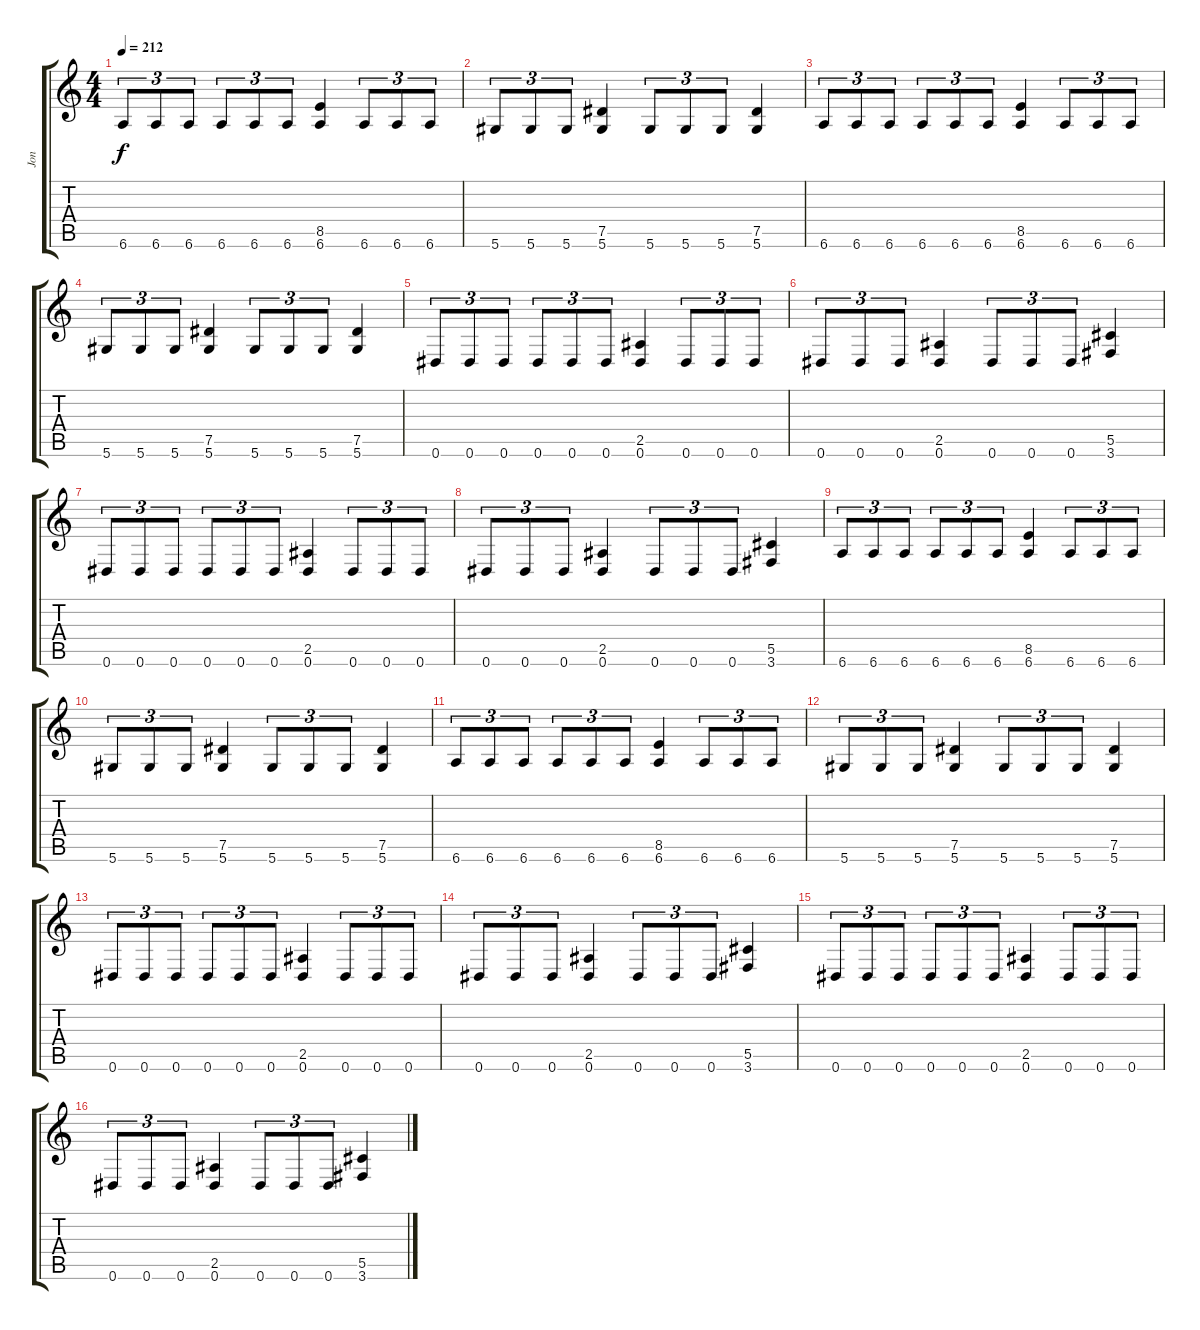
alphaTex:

\track ("Jon" "Jon") {instrument distortionguitar}
\staff {score tabs}
\tuning (Eb4 Bb3 Gb3 Db3 Ab2 Eb2) {hide}
\ts (4 4)
\tempo 212
\clef g2
\ks c
6.6.8{tu (3 2) dy f} 6.6.8{tu (3 2)} 6.6.8{tu (3 2)} 6.6.8{tu (3 2)} 6.6.8{tu (3 2)} 6.6.8{tu (3 2)} (8.5 6.6).4 6.6.8{tu (3 2)} 6.6.8{tu (3 2)} 6.6.8{tu (3 2)} |
5.6.8{tu (3 2)} 5.6.8{tu (3 2)} 5.6.8{tu (3 2)} (7.5 5.6).4 5.6.8{tu (3 2)} 5.6.8{tu (3 2)} 5.6.8{tu (3 2)} (7.5 5.6).4 |
6.6.8{tu (3 2)} 6.6.8{tu (3 2)} 6.6.8{tu (3 2)} 6.6.8{tu (3 2)} 6.6.8{tu (3 2)} 6.6.8{tu (3 2)} (8.5 6.6).4 6.6.8{tu (3 2)} 6.6.8{tu (3 2)} 6.6.8{tu (3 2)} |
5.6.8{tu (3 2)} 5.6.8{tu (3 2)} 5.6.8{tu (3 2)} (7.5 5.6).4 5.6.8{tu (3 2)} 5.6.8{tu (3 2)} 5.6.8{tu (3 2)} (7.5 5.6).4 |
0.6.8{tu (3 2)} 0.6.8{tu (3 2)} 0.6.8{tu (3 2)} 0.6.8{tu (3 2)} 0.6.8{tu (3 2)} 0.6.8{tu (3 2)} (2.5 0.6).4 0.6.8{tu (3 2)} 0.6.8{tu (3 2)} 0.6.8{tu (3 2)} |
0.6.8{tu (3 2)} 0.6.8{tu (3 2)} 0.6.8{tu (3 2)} (2.5 0.6).4 0.6.8{tu (3 2)} 0.6.8{tu (3 2)} 0.6.8{tu (3 2)} (5.5 3.6).4 |
0.6.8{tu (3 2)} 0.6.8{tu (3 2)} 0.6.8{tu (3 2)} 0.6.8{tu (3 2)} 0.6.8{tu (3 2)} 0.6.8{tu (3 2)} (2.5 0.6).4 0.6.8{tu (3 2)} 0.6.8{tu (3 2)} 0.6.8{tu (3 2)} |
0.6.8{tu (3 2)} 0.6.8{tu (3 2)} 0.6.8{tu (3 2)} (2.5 0.6).4 0.6.8{tu (3 2)} 0.6.8{tu (3 2)} 0.6.8{tu (3 2)} (5.5 3.6).4 |
6.6.8{tu (3 2)} 6.6.8{tu (3 2)} 6.6.8{tu (3 2)} 6.6.8{tu (3 2)} 6.6.8{tu (3 2)} 6.6.8{tu (3 2)} (8.5 6.6).4 6.6.8{tu (3 2)} 6.6.8{tu (3 2)} 6.6.8{tu (3 2)} |
5.6.8{tu (3 2)} 5.6.8{tu (3 2)} 5.6.8{tu (3 2)} (7.5 5.6).4 5.6.8{tu (3 2)} 5.6.8{tu (3 2)} 5.6.8{tu (3 2)} (7.5 5.6).4 |
6.6.8{tu (3 2)} 6.6.8{tu (3 2)} 6.6.8{tu (3 2)} 6.6.8{tu (3 2)} 6.6.8{tu (3 2)} 6.6.8{tu (3 2)} (8.5 6.6).4 6.6.8{tu (3 2)} 6.6.8{tu (3 2)} 6.6.8{tu (3 2)} |
5.6.8{tu (3 2)} 5.6.8{tu (3 2)} 5.6.8{tu (3 2)} (7.5 5.6).4 5.6.8{tu (3 2)} 5.6.8{tu (3 2)} 5.6.8{tu (3 2)} (7.5 5.6).4 |
0.6.8{tu (3 2)} 0.6.8{tu (3 2)} 0.6.8{tu (3 2)} 0.6.8{tu (3 2)} 0.6.8{tu (3 2)} 0.6.8{tu (3 2)} (2.5 0.6).4 0.6.8{tu (3 2)} 0.6.8{tu (3 2)} 0.6.8{tu (3 2)} |
0.6.8{tu (3 2)} 0.6.8{tu (3 2)} 0.6.8{tu (3 2)} (2.5 0.6).4 0.6.8{tu (3 2)} 0.6.8{tu (3 2)} 0.6.8{tu (3 2)} (5.5 3.6).4 |
0.6.8{tu (3 2)} 0.6.8{tu (3 2)} 0.6.8{tu (3 2)} 0.6.8{tu (3 2)} 0.6.8{tu (3 2)} 0.6.8{tu (3 2)} (2.5 0.6).4 0.6.8{tu (3 2)} 0.6.8{tu (3 2)} 0.6.8{tu (3 2)} |
0.6.8{tu (3 2)} 0.6.8{tu (3 2)} 0.6.8{tu (3 2)} (2.5 0.6).4 0.6.8{tu (3 2)} 0.6.8{tu (3 2)} 0.6.8{tu (3 2)} (5.5 3.6).4
